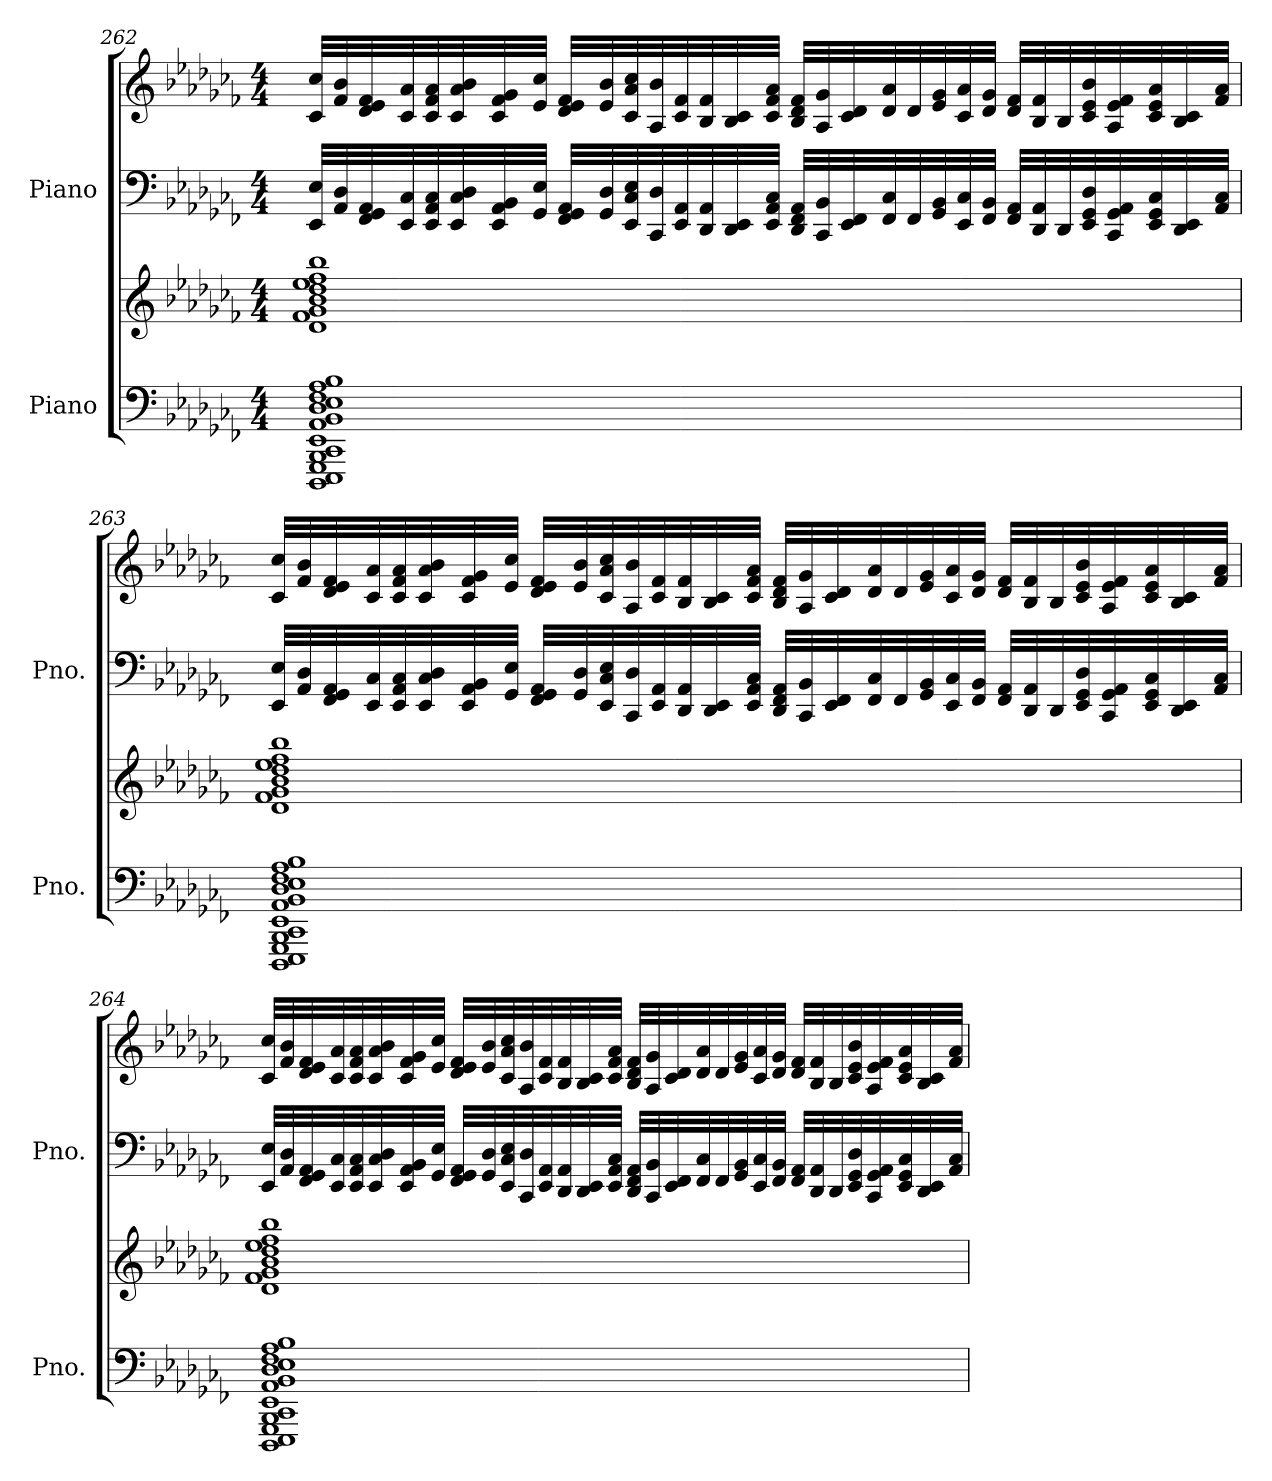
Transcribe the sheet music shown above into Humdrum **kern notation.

**kern	**kern	**kern	**kern
*part2	*part2	*part1	*part1
*staff4	*staff3	*staff2	*staff1
*I"Piano	*	*I"Piano	*
*I'Pno.	*	*I'Pno.	*
!!LO:LB:g=z
*clefF4	*clefG2	*clefF4	*clefG2
*ITrd14c24	*ITrd14c24	*ITrd-21c-36	*ITrd-21c-36
*k[b-e-a-d-g-c-f-]	*k[b-e-a-d-g-c-f-]	*k[b-e-a-d-g-c-f-]	*k[b-e-a-d-g-c-f-]
*M4/4	*M4/4	*M4/4	*M4/4
=262	=262	=262	=262
1DDDDD- 1EEEEE- 1GGGGG- 1BBBBB- 1CCCC- 1EEEE- 1AAAA- 1BBBB- 1DDD- 1EEE- 1FFF- 1AAA- 1BBB-	1DD- 1FF- 1GG- 1BB- 1D- 1E- 1F- 1B-	32ee-/ 32eee-/LLL	32cccc-/ 32ccccc-/LLL
.	.	32aa-/ 32ddd-/	32ffff-/ 32bbbb-/
.	.	32ff-/ 32gg-/ 32aa-/	32dddd-/ 32eeee-/ 32ffff-/
.	.	32ee-/ 32ccc-/	32cccc-/ 32aaaa-/
.	.	32ee-/ 32aa-/ 32ccc-/	32cccc-/ 32ffff-/ 32aaaa-/
.	.	32ee-/ 32ccc-/ 32ddd-/	32cccc-/ 32aaaa-/ 32bbbb-/
.	.	32ee-/ 32aa-/ 32bb-/	32cccc-/ 32ffff-/ 32gggg-/
.	.	32gg-/ 32eee-/JJJ	32eeee-/ 32ccccc-/JJJ
.	.	32ff-/ 32gg-/ 32aa-/LLL	32dddd-/ 32eeee-/ 32ffff-/LLL
.	.	32gg-/ 32ddd-/	32eeee-/ 32bbbb-/
.	.	32ee-/ 32ccc-/ 32eee-/	32cccc-/ 32aaaa-/ 32ccccc-/
.	.	32cc-/ 32ddd-/	32aaa-/ 32bbbb-/
.	.	32ee-/ 32aa-/	32cccc-/ 32ffff-/
.	.	32dd-/ 32aa-/	32bbb-/ 32ffff-/
.	.	32dd-/ 32ee-/	32bbb-/ 32cccc-/
.	.	32ee-/ 32aa-/ 32ccc-/JJJ	32cccc-/ 32ffff-/ 32aaaa-/JJJ
.	.	32dd-/ 32ff-/ 32aa-/LLL	32bbb-/ 32dddd-/ 32ffff-/LLL
.	.	32cc-/ 32bb-/	32aaa-/ 32gggg-/
.	.	32ee-/ 32ff-/	32cccc-/ 32dddd-/
.	.	32ff-/ 32ccc-/	32dddd-/ 32aaaa-/
.	.	32ff-/	32dddd-/
.	.	32gg-/ 32bb-/	32eeee-/ 32gggg-/
.	.	32ee-/ 32ccc-/	32cccc-/ 32aaaa-/
.	.	32ff-/ 32bb-/JJJ	32dddd-/ 32gggg-/JJJ
.	.	32ff-/ 32aa-/LLL	32dddd-/ 32ffff-/LLL
.	.	32dd-/ 32aa-/	32bbb-/ 32ffff-/
.	.	32dd-/	32bbb-/
.	.	32ee-/ 32gg-/ 32ddd-/	32cccc-/ 32eeee-/ 32bbbb-/
.	.	32cc-/ 32gg-/ 32aa-/	32aaa-/ 32eeee-/ 32ffff-/
.	.	32ee-/ 32gg-/ 32ccc-/	32cccc-/ 32eeee-/ 32aaaa-/
.	.	32dd-/ 32ee-/	32bbb-/ 32cccc-/
.	.	32aa-/ 32ccc-/JJJ	32ffff-/ 32aaaa-/JJJ
!!LO:LB:g=z
=263	=263	=263	=263
1DDDDD- 1EEEEE- 1GGGGG- 1BBBBB- 1CCCC- 1EEEE- 1AAAA- 1BBBB- 1DDD- 1EEE- 1FFF- 1AAA- 1BBB-	1DD- 1FF- 1GG- 1BB- 1D- 1E- 1F- 1B-	32ee-/ 32eee-/LLL	32cccc-/ 32ccccc-/LLL
.	.	32aa-/ 32ddd-/	32ffff-/ 32bbbb-/
.	.	32ff-/ 32gg-/ 32aa-/	32dddd-/ 32eeee-/ 32ffff-/
.	.	32ee-/ 32ccc-/	32cccc-/ 32aaaa-/
.	.	32ee-/ 32aa-/ 32ccc-/	32cccc-/ 32ffff-/ 32aaaa-/
.	.	32ee-/ 32ccc-/ 32ddd-/	32cccc-/ 32aaaa-/ 32bbbb-/
.	.	32ee-/ 32aa-/ 32bb-/	32cccc-/ 32ffff-/ 32gggg-/
.	.	32gg-/ 32eee-/JJJ	32eeee-/ 32ccccc-/JJJ
.	.	32ff-/ 32gg-/ 32aa-/LLL	32dddd-/ 32eeee-/ 32ffff-/LLL
.	.	32gg-/ 32ddd-/	32eeee-/ 32bbbb-/
.	.	32ee-/ 32ccc-/ 32eee-/	32cccc-/ 32aaaa-/ 32ccccc-/
.	.	32cc-/ 32ddd-/	32aaa-/ 32bbbb-/
.	.	32ee-/ 32aa-/	32cccc-/ 32ffff-/
.	.	32dd-/ 32aa-/	32bbb-/ 32ffff-/
.	.	32dd-/ 32ee-/	32bbb-/ 32cccc-/
.	.	32ee-/ 32aa-/ 32ccc-/JJJ	32cccc-/ 32ffff-/ 32aaaa-/JJJ
.	.	32dd-/ 32ff-/ 32aa-/LLL	32bbb-/ 32dddd-/ 32ffff-/LLL
.	.	32cc-/ 32bb-/	32aaa-/ 32gggg-/
.	.	32ee-/ 32ff-/	32cccc-/ 32dddd-/
.	.	32ff-/ 32ccc-/	32dddd-/ 32aaaa-/
.	.	32ff-/	32dddd-/
.	.	32gg-/ 32bb-/	32eeee-/ 32gggg-/
.	.	32ee-/ 32ccc-/	32cccc-/ 32aaaa-/
.	.	32ff-/ 32bb-/JJJ	32dddd-/ 32gggg-/JJJ
.	.	32ff-/ 32aa-/LLL	32dddd-/ 32ffff-/LLL
.	.	32dd-/ 32aa-/	32bbb-/ 32ffff-/
.	.	32dd-/	32bbb-/
.	.	32ee-/ 32gg-/ 32ddd-/	32cccc-/ 32eeee-/ 32bbbb-/
.	.	32cc-/ 32gg-/ 32aa-/	32aaa-/ 32eeee-/ 32ffff-/
.	.	32ee-/ 32gg-/ 32ccc-/	32cccc-/ 32eeee-/ 32aaaa-/
.	.	32dd-/ 32ee-/	32bbb-/ 32cccc-/
.	.	32aa-/ 32ccc-/JJJ	32ffff-/ 32aaaa-/JJJ
!!LO:PB:g=z
=264	=264	=264	=264
1DDDDD- 1EEEEE- 1GGGGG- 1BBBBB- 1CCCC- 1EEEE- 1AAAA- 1BBBB- 1DDD- 1EEE- 1FFF- 1AAA- 1BBB-	1DD- 1FF- 1GG- 1BB- 1D- 1E- 1F- 1B-	32ee-/ 32eee-/LLL	32cccc-/ 32ccccc-/LLL
.	.	32aa-/ 32ddd-/	32ffff-/ 32bbbb-/
.	.	32ff-/ 32gg-/ 32aa-/	32dddd-/ 32eeee-/ 32ffff-/
.	.	32ee-/ 32ccc-/	32cccc-/ 32aaaa-/
.	.	32ee-/ 32aa-/ 32ccc-/	32cccc-/ 32ffff-/ 32aaaa-/
.	.	32ee-/ 32ccc-/ 32ddd-/	32cccc-/ 32aaaa-/ 32bbbb-/
.	.	32ee-/ 32aa-/ 32bb-/	32cccc-/ 32ffff-/ 32gggg-/
.	.	32gg-/ 32eee-/JJJ	32eeee-/ 32ccccc-/JJJ
.	.	32ff-/ 32gg-/ 32aa-/LLL	32dddd-/ 32eeee-/ 32ffff-/LLL
.	.	32gg-/ 32ddd-/	32eeee-/ 32bbbb-/
.	.	32ee-/ 32ccc-/ 32eee-/	32cccc-/ 32aaaa-/ 32ccccc-/
.	.	32cc-/ 32ddd-/	32aaa-/ 32bbbb-/
.	.	32ee-/ 32aa-/	32cccc-/ 32ffff-/
.	.	32dd-/ 32aa-/	32bbb-/ 32ffff-/
.	.	32dd-/ 32ee-/	32bbb-/ 32cccc-/
.	.	32ee-/ 32aa-/ 32ccc-/JJJ	32cccc-/ 32ffff-/ 32aaaa-/JJJ
.	.	32dd-/ 32ff-/ 32aa-/LLL	32bbb-/ 32dddd-/ 32ffff-/LLL
.	.	32cc-/ 32bb-/	32aaa-/ 32gggg-/
.	.	32ee-/ 32ff-/	32cccc-/ 32dddd-/
.	.	32ff-/ 32ccc-/	32dddd-/ 32aaaa-/
.	.	32ff-/	32dddd-/
.	.	32gg-/ 32bb-/	32eeee-/ 32gggg-/
.	.	32ee-/ 32ccc-/	32cccc-/ 32aaaa-/
.	.	32ff-/ 32bb-/JJJ	32dddd-/ 32gggg-/JJJ
.	.	32ff-/ 32aa-/LLL	32dddd-/ 32ffff-/LLL
.	.	32dd-/ 32aa-/	32bbb-/ 32ffff-/
.	.	32dd-/	32bbb-/
.	.	32ee-/ 32gg-/ 32ddd-/	32cccc-/ 32eeee-/ 32bbbb-/
.	.	32cc-/ 32gg-/ 32aa-/	32aaa-/ 32eeee-/ 32ffff-/
.	.	32ee-/ 32gg-/ 32ccc-/	32cccc-/ 32eeee-/ 32aaaa-/
.	.	32dd-/ 32ee-/	32bbb-/ 32cccc-/
.	.	32aa-/ 32ccc-/JJJ	32ffff-/ 32aaaa-/JJJ
=	=	=	=
*-	*-	*-	*-
